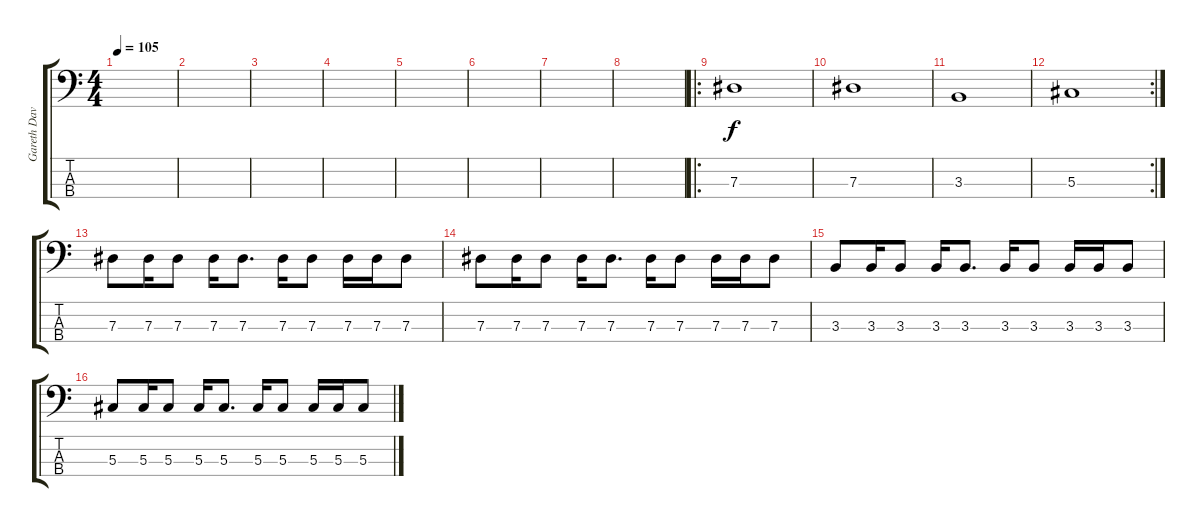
\track ("Gareth Davies" "Gareth Dav") {instrument electricbasspick}
\staff {score tabs}
\tuning (Gb2 Db2 Ab1 Db1) {hide}
\ts (4 4)
\tempo 105
\clef f4
\ks c
|
|
|
|
|
|
|
|
\ro
7.3.1 |
7.3.1 |
3.3.1 |
\rc 2
5.3.1 |
7.3.8 7.3.16 7.3.8 7.3.16 7.3.8{d} 7.3.16 7.3.8 7.3.16 7.3.16 7.3.8 |
7.3.8 7.3.16 7.3.8 7.3.16 7.3.8{d} 7.3.16 7.3.8 7.3.16 7.3.16 7.3.8 |
3.3.8 3.3.16 3.3.8 3.3.16 3.3.8{d} 3.3.16 3.3.8 3.3.16 3.3.16 3.3.8 |
5.3.8 5.3.16 5.3.8 5.3.16 5.3.8{d} 5.3.16 5.3.8 5.3.16 5.3.16 5.3.8
